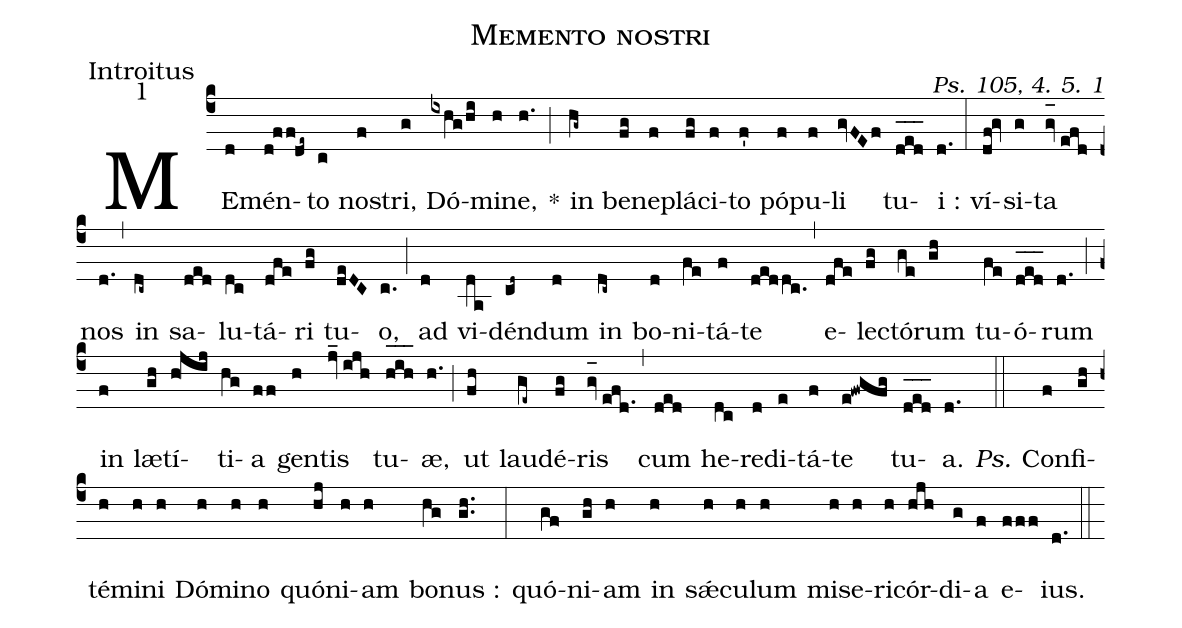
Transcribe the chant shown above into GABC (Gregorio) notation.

name:Memento nostri;
office-part:Introitus;
mode:1;
commentary:Ps. 105, 4. 5. 1;
%%
(c4) ME(d)mén(d!ff!de~)to(c) no(f)stri,(g) Dó(ixhg/hi)mi(h)ne,(h.) *(;) in(hg~) be(fg)ne(f)plá(fg)ci(f)to(f') pó(f)pu(f)li(gvFEf) tu(d_[oh:h]e_[oh:h]d_[oh:h])i :(d.) (:) ví(df!gv)si(g)ta(gv_[oh:h]//efd) nos(d.) (,) in(dc~) sa(ded)lu(dc)tá(dfe)ri(fg) tu(deDC)o,(c.) (;) ad(d) vi(da)dén(cd~)dum(d) in(dc~) bo(d)ni(fe)tá(f)te(deddc.) (,) e(dfe)le(fg)ctó(ge)rum(gh) tu(fe)ó(d_[oh:h]e_[oh:h]d_[oh:h])rum(d.) (;) in(f) læ(gh)tí(h!jij)ti(hg)a(ff) gen(h)tis(jv_//ijh) tu(h_[oh:h]i_[oh:h]h_[oh:h])æ,(h.) (;) ut(fh) lau(ge~)dé(fg)ris(gv_[oh:h]//efd.1) (,) cum(ded) he(dc)re(d)di(e)tá(f)te(e!fwgfg) tu(d_[oh:h]e_[oh:h]d_[oh:h])a.(d.) (::) <i>Ps.</i> Con(f)fi(gh)té(h)mi(h)ni(h) Dó(h)mi(h)no(h) quó(hj)ni(h)am(h) bo(hg)nus :(gh..) (:) quó(gf)ni(gh)am(h) in(h) sǽ(h)cu(h)lum(h) mi(h)se(h)ri(h)cór(hjh)di(g)a(f) e(fff)ius.(d.) (::)
